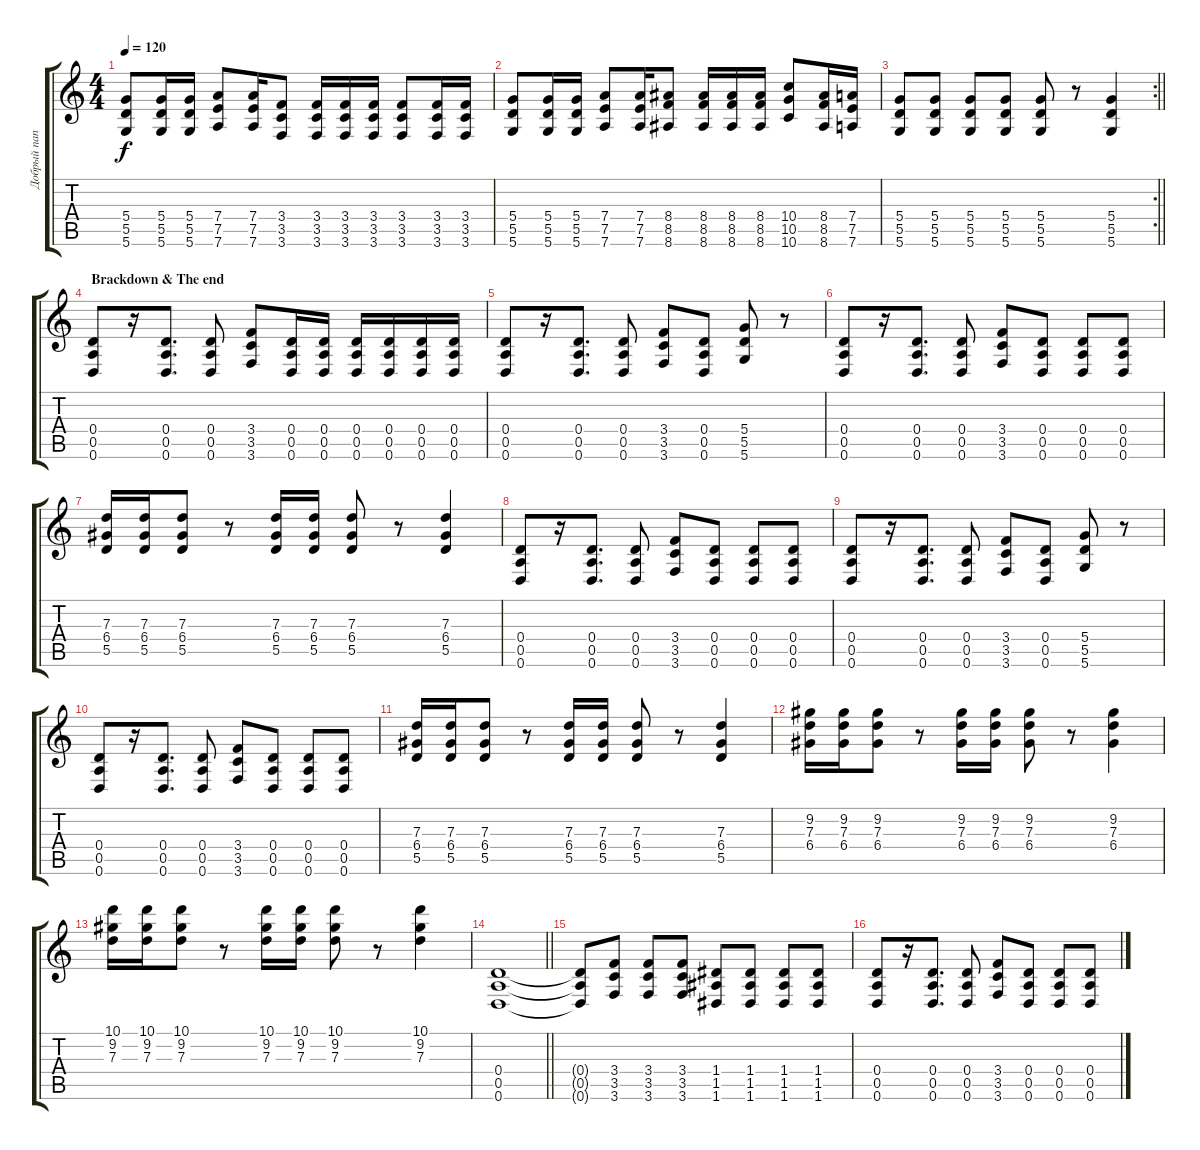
\track ("Добрый папка с балалайкой" "Добрый пап") {instrument distortionguitar}
\staff {score tabs}
\tuning (E4 B3 G3 D3 A2 D2) {hide}
\ts (4 4)
\tempo 120
\clef g2
\ks c
(5.4 5.5 5.6).8{dy f} (5.4 5.5 5.6).16 (5.4 5.5 5.6).16 (7.4 7.5 7.6).8 (7.4 7.5 7.6).16 (3.4 3.5 3.6).8 (3.4 3.5 3.6).16 (3.4 3.5 3.6).16 (3.4 3.5 3.6).16 (3.4 3.5 3.6).8 (3.4 3.5 3.6).16 (3.4 3.5 3.6).16 |
(5.4 5.5 5.6).8 (5.4 5.5 5.6).16 (5.4 5.5 5.6).16 (7.4 7.5 7.6).8 (7.4 7.5 7.6).16 (8.4 8.5 8.6).8 (8.4 8.5 8.6).16 (8.4 8.5 8.6).16 (8.4 8.5 8.6).16 (10.4 10.5 10.6).8 (8.4 8.5 8.6).16 (7.4 7.5 7.6).16 |
\rc 2
\barLineRight lightlight
(5.4 5.5 5.6).8 (5.4 5.5 5.6).8 (5.4 5.5 5.6).8 (5.4 5.5 5.6).8 (5.4 5.5 5.6).8 r.8 (5.4 5.5 5.6).4 |
\section ("" " Brackdown & The end")
(0.4 0.5 0.6).8 r.16 (0.4 0.5 0.6).8{d} (0.4 0.5 0.6).8 (3.4 3.5 3.6).8 (0.4 0.5 0.6).16 (0.4 0.5 0.6).16 (0.4 0.5 0.6).16 (0.4 0.5 0.6).16 (0.4 0.5 0.6).16 (0.4 0.5 0.6).16 |
(0.4 0.5 0.6).8 r.16 (0.4 0.5 0.6).8{d} (0.4 0.5 0.6).8 (3.4 3.5 3.6).8 (0.4 0.5 0.6).8 (5.4 5.5 5.6).8 r.8 |
(0.4 0.5 0.6).8 r.16 (0.4 0.5 0.6).8{d} (0.4 0.5 0.6).8 (3.4 3.5 3.6).8 (0.4 0.5 0.6).8 (0.4 0.5 0.6).8 (0.4 0.5 0.6).8 |
(7.3 6.4 5.5).16 (7.3 6.4 5.5).16 (7.3 6.4 5.5).8 r.8 (7.3 6.4 5.5).16 (7.3 6.4 5.5).16 (7.3 6.4 5.5).8 r.8 (7.3 6.4 5.5).4 |
(0.4 0.5 0.6).8 r.16 (0.4 0.5 0.6).8{d} (0.4 0.5 0.6).8 (3.4 3.5 3.6).8 (0.4 0.5 0.6).8 (0.4 0.5 0.6).8 (0.4 0.5 0.6).8 |
(0.4 0.5 0.6).8 r.16 (0.4 0.5 0.6).8{d} (0.4 0.5 0.6).8 (3.4 3.5 3.6).8 (0.4 0.5 0.6).8 (5.4 5.5 5.6).8 r.8 |
(0.4 0.5 0.6).8 r.16 (0.4 0.5 0.6).8{d} (0.4 0.5 0.6).8 (3.4 3.5 3.6).8 (0.4 0.5 0.6).8 (0.4 0.5 0.6).8 (0.4 0.5 0.6).8 |
(7.3 6.4 5.5).16 (7.3 6.4 5.5).16 (7.3 6.4 5.5).8 r.8 (7.3 6.4 5.5).16 (7.3 6.4 5.5).16 (7.3 6.4 5.5).8 r.8 (7.3 6.4 5.5).4 |
(9.2 7.3 6.4).16 (9.2 7.3 6.4).16 (9.2 7.3 6.4).8 r.8 (9.2 7.3 6.4).16 (9.2 7.3 6.4).16 (9.2 7.3 6.4).8 r.8 (9.2 7.3 6.4).4 |
(10.1 9.2 7.3).16 (10.1 9.2 7.3).16 (10.1 9.2 7.3).8 r.8 (10.1 9.2 7.3).16 (10.1 9.2 7.3).16 (10.1 9.2 7.3).8 r.8 (10.1 9.2 7.3).4 |
\barLineRight lightlight
(0.4 0.5 0.6).1 |
(0.4{t} 0.5{t} 0.6{t}).8 (3.4 3.5 3.6).8 (3.4 3.5 3.6).8 (3.4 3.5 3.6).8 (1.4 1.5 1.6).8 (1.4 1.5 1.6).8 (1.4 1.5 1.6).8 (1.4 1.5 1.6).8 |
(0.4 0.5 0.6).8 r.16 (0.4 0.5 0.6).8{d} (0.4 0.5 0.6).8 (3.4 3.5 3.6).8 (0.4 0.5 0.6).8 (0.4 0.5 0.6).8 (0.4 0.5 0.6).8
